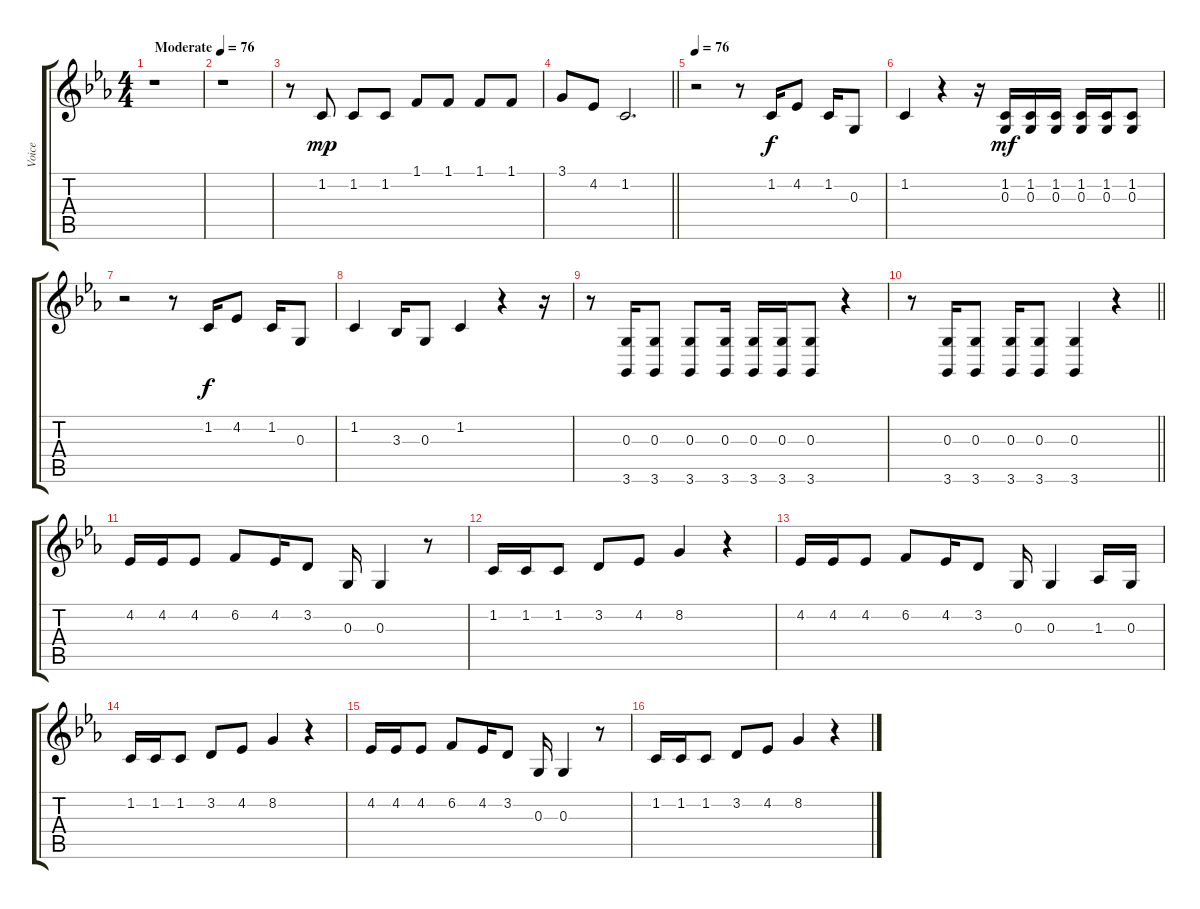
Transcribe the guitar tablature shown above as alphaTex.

\track ("Voice" "Voice") {instrument lead2sawtooth}
\staff {score tabs}
\tuning (E4 B3 G3 D3 A2 E2) {hide}
\ts (4 4)
\tempo (76 "Moderate")
\tempo 69
\tempo (76 "Moderate")
\clef g2
\ks cminor
r.1{dy mp instrument lead2sawtooth} |
r.1 |
r.8 1.2.8 1.2.8 1.2.8 1.1.8 1.1.8 1.1.8 1.1.8 |
\barLineRight lightlight
3.1.8 4.2.8 1.2.2{d} |
\tempo 76
r.2 r.8 1.2.16{dy f} 4.2.8 1.2.16 0.3.8 |
1.2.4 r.4 r.16 (1.2 0.3).16{dy mf} (1.2 0.3).16 (1.2 0.3).16 (1.2 0.3).16 (1.2 0.3).16 (1.2 0.3).8 |
r.2 r.8 1.2.16{dy f} 4.2.8 1.2.16 0.3.8 |
1.2.4 3.3.16 0.3.8 1.2.4 r.4 r.16 |
r.8 (0.3 3.6).16 (0.3 3.6).8 (0.3 3.6).8 (0.3 3.6).16 (0.3 3.6).16 (0.3 3.6).16 (0.3 3.6).8 r.4 |
\barLineRight lightlight
r.8 (0.3 3.6).16 (0.3 3.6).8 (0.3 3.6).16 (0.3 3.6).8 (0.3 3.6).4 r.4 |
4.2.16 4.2.16 4.2.8 6.2.8 4.2.16 3.2.8 0.3.16 0.3.4 r.8 |
1.2.16 1.2.16 1.2.8 3.2.8 4.2.8 8.2.4 r.4 |
4.2.16 4.2.16 4.2.8 6.2.8 4.2.16 3.2.8 0.3.16 0.3.4 1.3.16 0.3.16 |
1.2.16 1.2.16 1.2.8 3.2.8 4.2.8 8.2.4 r.4 |
4.2.16 4.2.16 4.2.8 6.2.8 4.2.16 3.2.8 0.3.16 0.3.4 r.8 |
1.2.16 1.2.16 1.2.8 3.2.8 4.2.8 8.2.4 r.4
